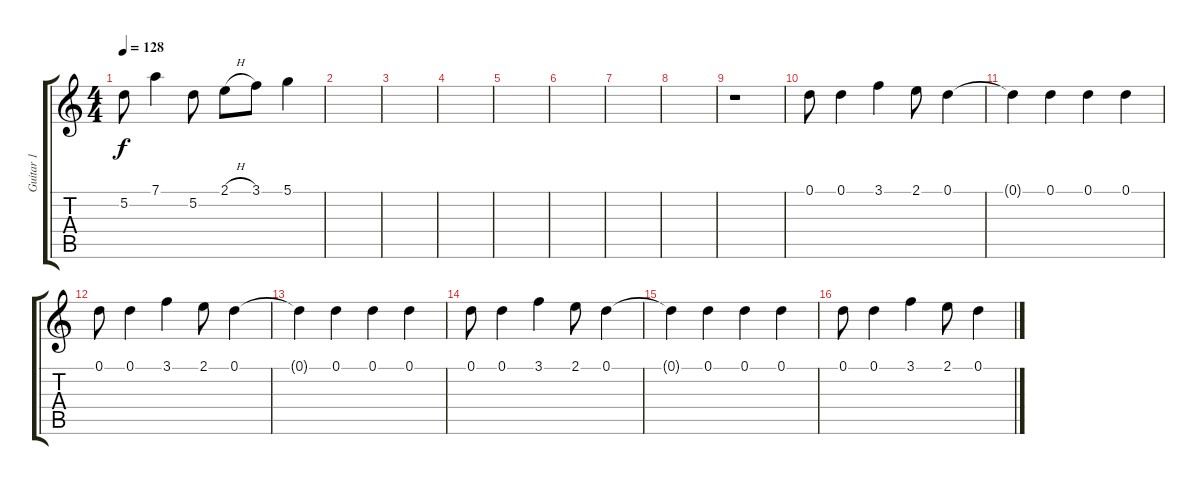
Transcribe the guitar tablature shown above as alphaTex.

\track ("Guitar 1" "Guitar 1") {instrument acousticguitarnylon}
\staff {score tabs}
\tuning (D4 A3 F3 C3 G2 D2) {hide}
\ts (4 4)
\tempo 128
\clef g2
\ks c
5.2{t}.8{dy f} 7.1.4{balance 14} 5.2.8 2.1{h}.8 3.1.8 5.1.4 |
|
|
|
|
|
|
|
r.1 |
0.1.8{volume 8 balance 8} 0.1.4 3.1.4 2.1.8 0.1.4 |
0.1{t}.4 0.1.4 0.1.4 0.1.4 |
0.1.8{volume 8} 0.1.4 3.1.4 2.1.8 0.1.4 |
0.1{t}.4 0.1.4 0.1.4 0.1.4 |
0.1.8{volume 8} 0.1.4 3.1.4 2.1.8 0.1.4 |
0.1{t}.4 0.1.4 0.1.4 0.1.4 |
0.1.8{volume 8} 0.1.4 3.1.4 2.1.8 0.1.4
